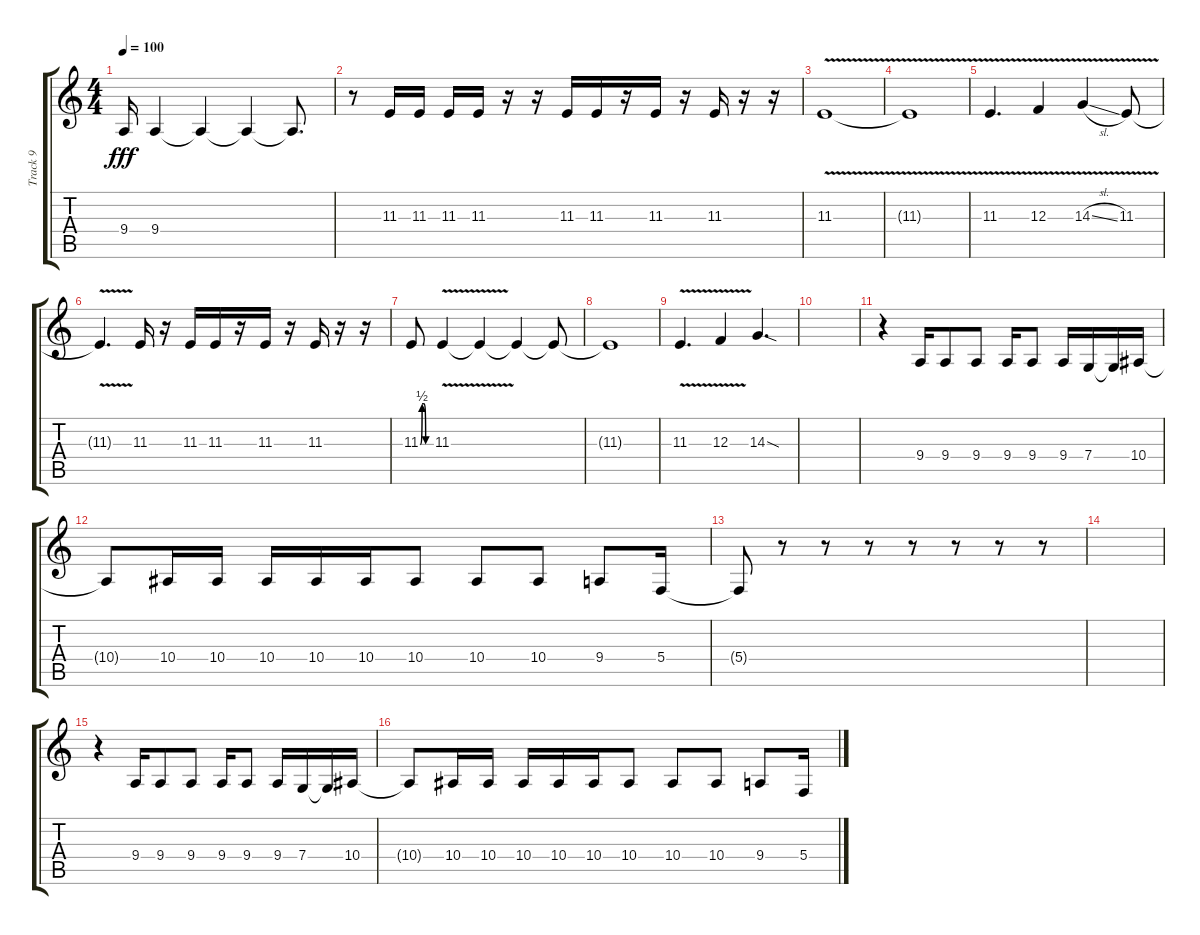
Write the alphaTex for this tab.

\track ("Track 9" "Track 9") {instrument lead2sawtooth}
\staff {score tabs}
\tuning (D4 A3 F3 C3 G2 C2) {hide}
\ts (4 4)
\tempo 100
\clef g2
\ks c
9.4{t}.16{dy fff} 9.4.4 9.4{t}.4 9.4{t}.4 9.4{t}.8{d} |
r.8 11.3.16 11.3.16 11.3.16 11.3.16 r.16 r.16 11.3.16 11.3.16 r.16 11.3.16 r.16 11.3.16 r.16 r.16 |
11.3{v}.1 |
11.3{v t}.1 |
11.3{v}.4{d} 12.3{v}.4 14.3{v sl}.4 11.3{v}.8 |
11.3{t}.4{d} 11.3.16 r.16 11.3.16 11.3.16 r.16 11.3.16 r.16 11.3.16 r.16 r.16 |
11.3{be (custom 0 0 10 2 20 2 30 0 60 0)}.8 11.3{v}.4 11.3{t}.4 11.3{t}.4 11.3{t}.8 |
11.3{t}.1 |
11.3{v}.4{d} 12.3{v}.4 14.3{sod}.4{d} |
|
r.4 9.4.16 9.4.8 9.4.8 9.4.16 9.4.8 9.4.16 7.4.16 7.4{t}.16 10.4.16 |
10.4{t}.8 10.4.16 10.4.16 10.4.16 10.4.16 10.4.16 10.4.8 10.4.8 10.4.8 9.4.8 5.4.16 |
5.4{t}.8 r.8 r.8 r.8 r.8 r.8 r.8 r.8 |
|
r.4 9.4.16 9.4.8 9.4.8 9.4.16 9.4.8 9.4.16 7.4.16 7.4{t}.16 10.4.16 |
10.4{t}.8 10.4.16 10.4.16 10.4.16 10.4.16 10.4.16 10.4.8 10.4.8 10.4.8 9.4.8 5.4.16
